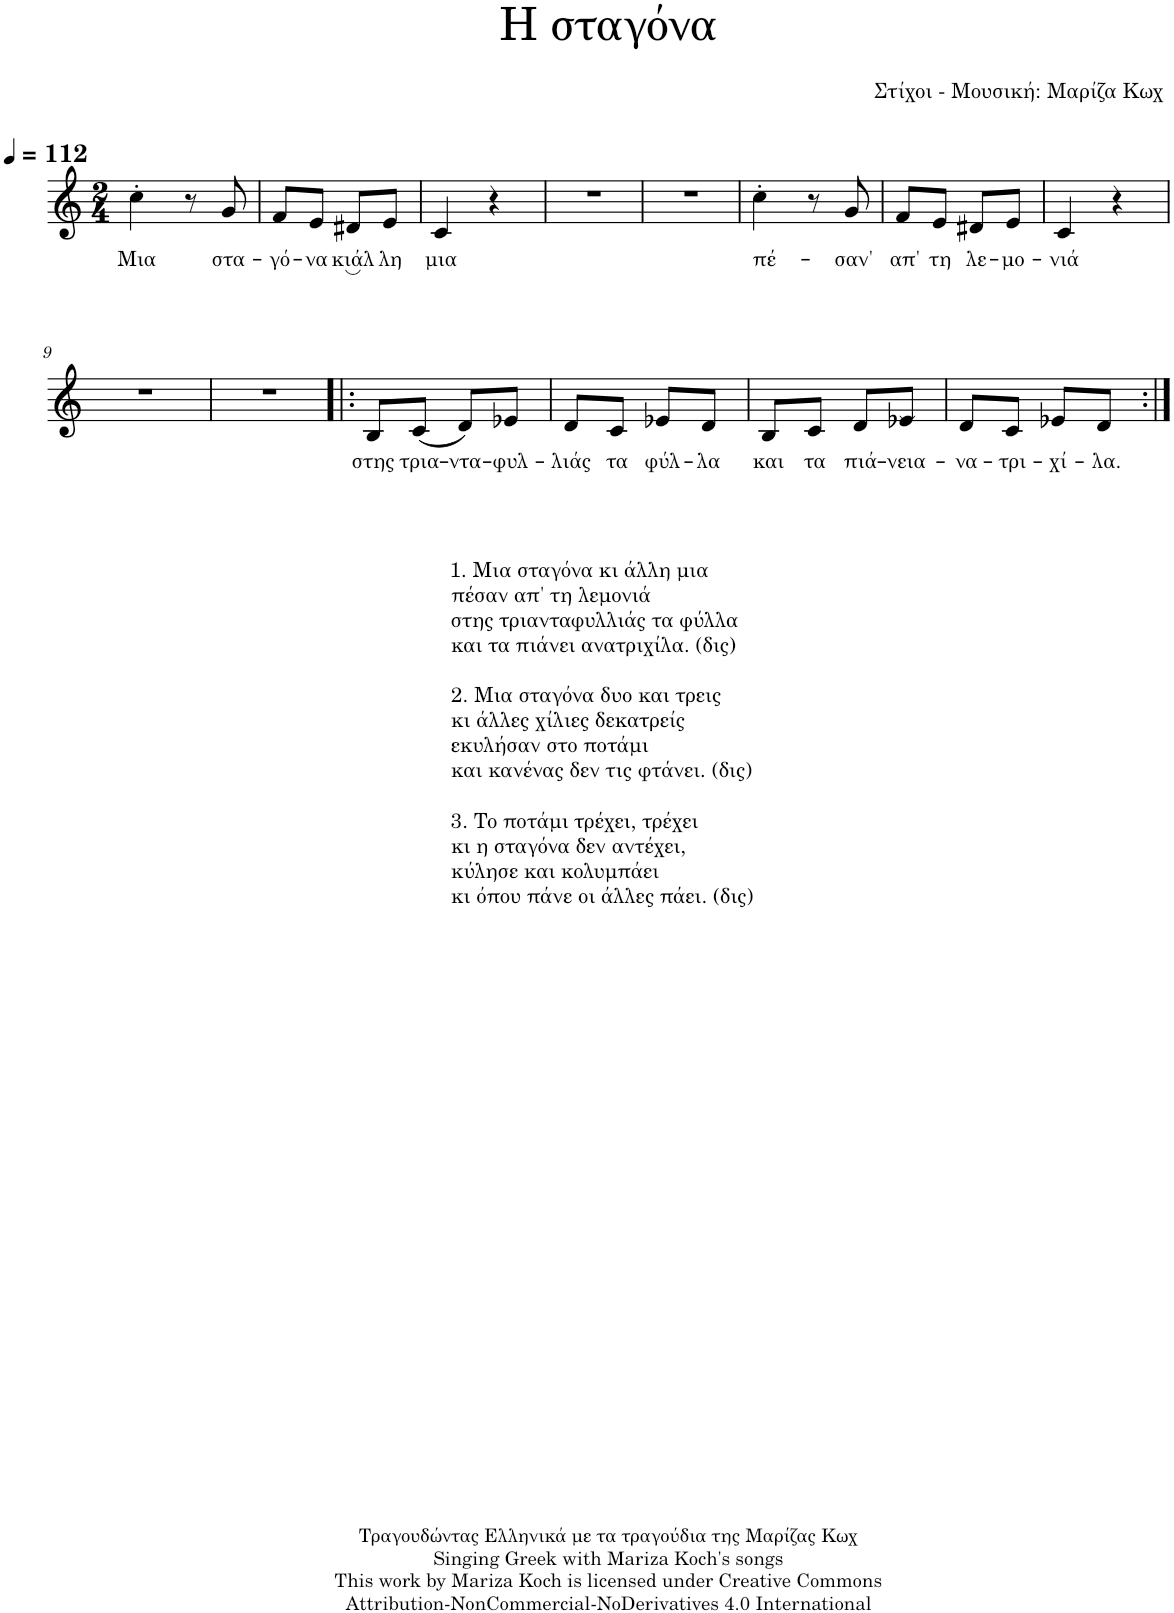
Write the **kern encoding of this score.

**kern	**text
*part1	*part1
*staff1	*staff1
*I"Piano	*
*I'Pno.	*
*clefG2	*
*k[]	*
*M2/4	*
*MM112	*
=1	=1
!	!LO:LY:b
4cc'\	Μια
8r	.
!	!LO:LY:b
8g/	στα-
=2	=2
!	!LO:LY:b
8f/L	-γό-
!	!LO:LY:b
8e/J	-να
!	!LO:LY:b
8d#X/L	κιάλ-
!	!LO:LY:b
8e/J	-λη
=3	=3
!	!LO:LY:b
4c/	μια
4r	.
=4	=4
2r	.
=5	=5
2r	.
=6	=6
!	!LO:LY:b
4cc'\	πέ-
8r	.
!	!LO:LY:b
8g/	-σαν'
=7	=7
!	!LO:LY:b
8f/L	απ'
!	!LO:LY:b
8e/J	τη
!	!LO:LY:b
8d#X/L	λε-
!	!LO:LY:b
8e/J	-μο-
=8	=8
!	!LO:LY:b
4c/	-νιά
4r	.
!!LO:LB:g=z
=9	=9
!LO:TX:b:t=1. Μια σταγόνα κι άλλη μια	!
!LO:TX:b:t=πέσαν απ' τη λεμονιά	!
!LO:TX:b:t=στης τριανταφυλλιάς τα φύλλα	!
!LO:TX:b:t=και τα πιάνει ανατριχίλα. (δις)	!
!LO:TX:b:t=2. Μια σταγόνα δυο και τρεις	!
!LO:TX:b:t=κι άλλες χίλιες δεκατρείς	!
!LO:TX:b:t=εκυλήσαν στο ποτάμι	!
!LO:TX:b:t=και κανένας δεν τις φτάνει. (δις)	!
!LO:TX:b:t=3. Το ποτάμι τρέχει, τρέχει	!
!LO:TX:b:t=κι η σταγόνα δεν αντέχει,	!
!LO:TX:b:t=κύλησε και κολυμπάει	!
!LO:TX:b:t=κι όπου πάνε οι άλλες πάει. (δις)	!
2r	.
=10	=10
2r	.
=11!|:	=11!|:
!	!LO:LY:b
8B/L	στης
!	!LO:LY:b
(8c/J	τρια-
!	!LO:LY:b
8d/L)	-ντα-
!	!LO:LY:b
8e-X/J	-φυλ-
=12	=12
!	!LO:LY:b
8d/L	-λιάς
!	!LO:LY:b
8c/J	τα
!	!LO:LY:b
8e-X/L	φύλ-
!	!LO:LY:b
8d/J	-λα
=13	=13
!	!LO:LY:b
8B/L	και
!	!LO:LY:b
8c/J	τα
!	!LO:LY:b
8d/L	πιά-
!	!LO:LY:b
8e-X/J	-νεια-
=14	=14
!	!LO:LY:b
8d/L	-να-
!	!LO:LY:b
8c/J	-τρι-
!	!LO:LY:b
8e-X/L	-χί-
!	!LO:LY:b
8d/J	-λα.
=:|!	=:|!
*-	*-
